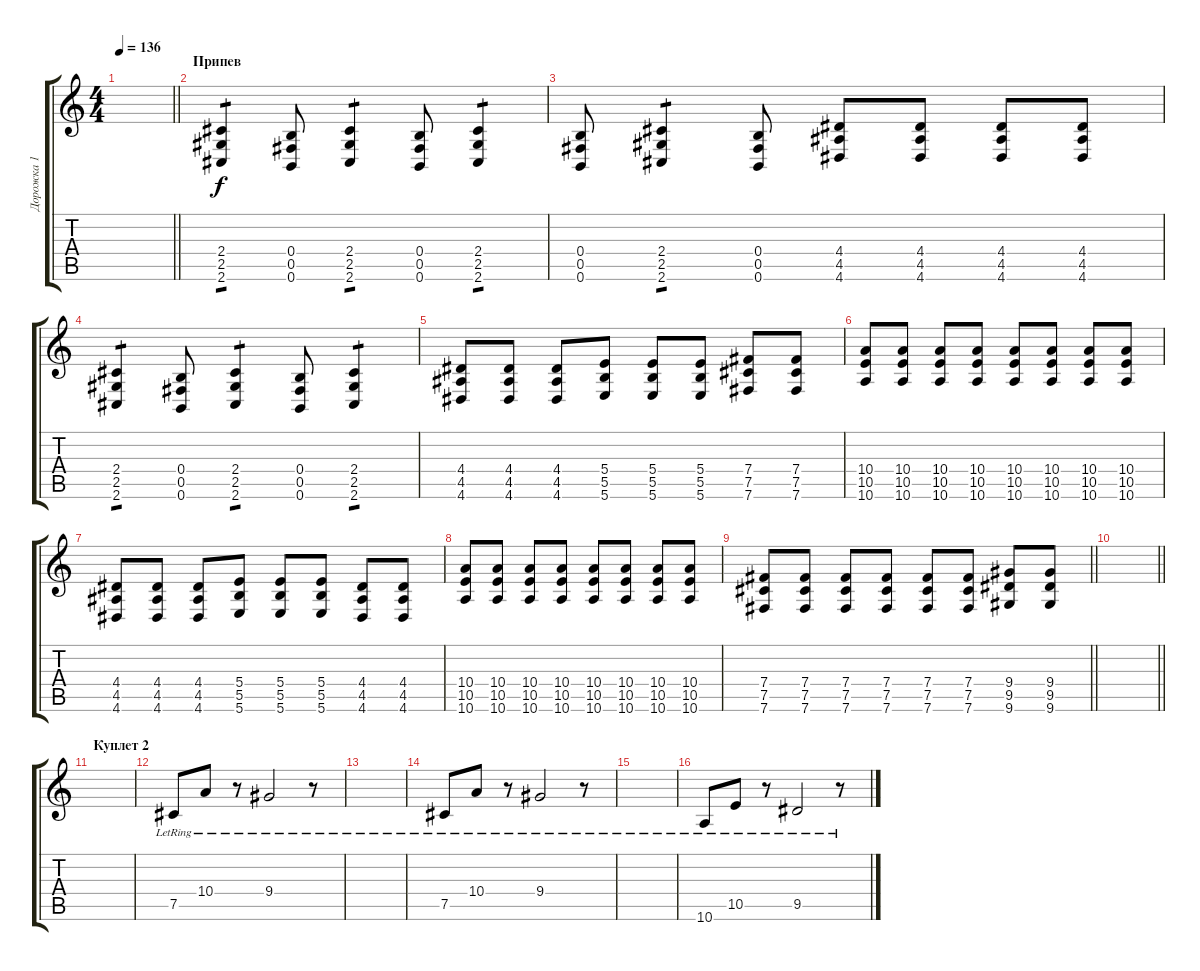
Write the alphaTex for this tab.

\track ("Дорожка 1" "Дорожка 1") {instrument electricguitarmuted}
\staff {score tabs}
\tuning (Db4 Ab3 E3 B2 Gb2 B1) {hide}
\ts (4 4)
\tempo 136
\clef g2
\barLineRight lightlight
\ks c
|
\section ("" "Припев")
(2.4 2.5 2.6).4{tp 1 volume 16 instrument distortionguitar} (0.4 0.5 0.6).8 (2.4 2.5 2.6).4{tp 1} (0.4 0.5 0.6).8 (2.4 2.5 2.6).4{tp 1} |
(0.4 0.5 0.6).8 (2.4 2.5 2.6).4{tp 1} (0.4 0.5 0.6).8 (4.4 4.5 4.6).8 (4.4 4.5 4.6).8 (4.4 4.5 4.6).8 (4.4 4.5 4.6).8 |
(2.4 2.5 2.6).4{tp 1} (0.4 0.5 0.6).8 (2.4 2.5 2.6).4{tp 1} (0.4 0.5 0.6).8 (2.4 2.5 2.6).4{tp 1} |
(4.4 4.5 4.6).8 (4.4 4.5 4.6).8 (4.4 4.5 4.6).8 (5.4 5.5 5.6).8 (5.4 5.5 5.6).8 (5.4 5.5 5.6).8 (7.4 7.5 7.6).8 (7.4 7.5 7.6).8 |
(10.4 10.5 10.6).8 (10.4 10.5 10.6).8 (10.4 10.5 10.6).8 (10.4 10.5 10.6).8 (10.4 10.5 10.6).8 (10.4 10.5 10.6).8 (10.4 10.5 10.6).8 (10.4 10.5 10.6).8 |
(4.4 4.5 4.6).8 (4.4 4.5 4.6).8 (4.4 4.5 4.6).8 (5.4 5.5 5.6).8 (5.4 5.5 5.6).8 (5.4 5.5 5.6).8 (4.4 4.5 4.6).8 (4.4 4.5 4.6).8 |
(10.4 10.5 10.6).8 (10.4 10.5 10.6).8 (10.4 10.5 10.6).8 (10.4 10.5 10.6).8 (10.4 10.5 10.6).8 (10.4 10.5 10.6).8 (10.4 10.5 10.6).8 (10.4 10.5 10.6).8 |
\barLineRight lightlight
(7.4 7.5 7.6).8 (7.4 7.5 7.6).8 (7.4 7.5 7.6).8 (7.4 7.5 7.6).8 (7.4 7.5 7.6).8 (7.4 7.5 7.6).8 (9.4 9.5 9.6).8 (9.4 9.5 9.6).8 |
\barLineRight lightlight
|
\section ("" "Куплет 2")
|
7.5{lr}.8{volume 9 instrument electricguitarmuted} 10.4{lr}.8 r.8 9.4{lr}.2 r.8 |
|
7.5{lr}.8 10.4{lr}.8 r.8 9.4{lr}.2 r.8 |
|
10.6{lr}.8 10.5{lr}.8 r.8 9.5{lr}.2 r.8
